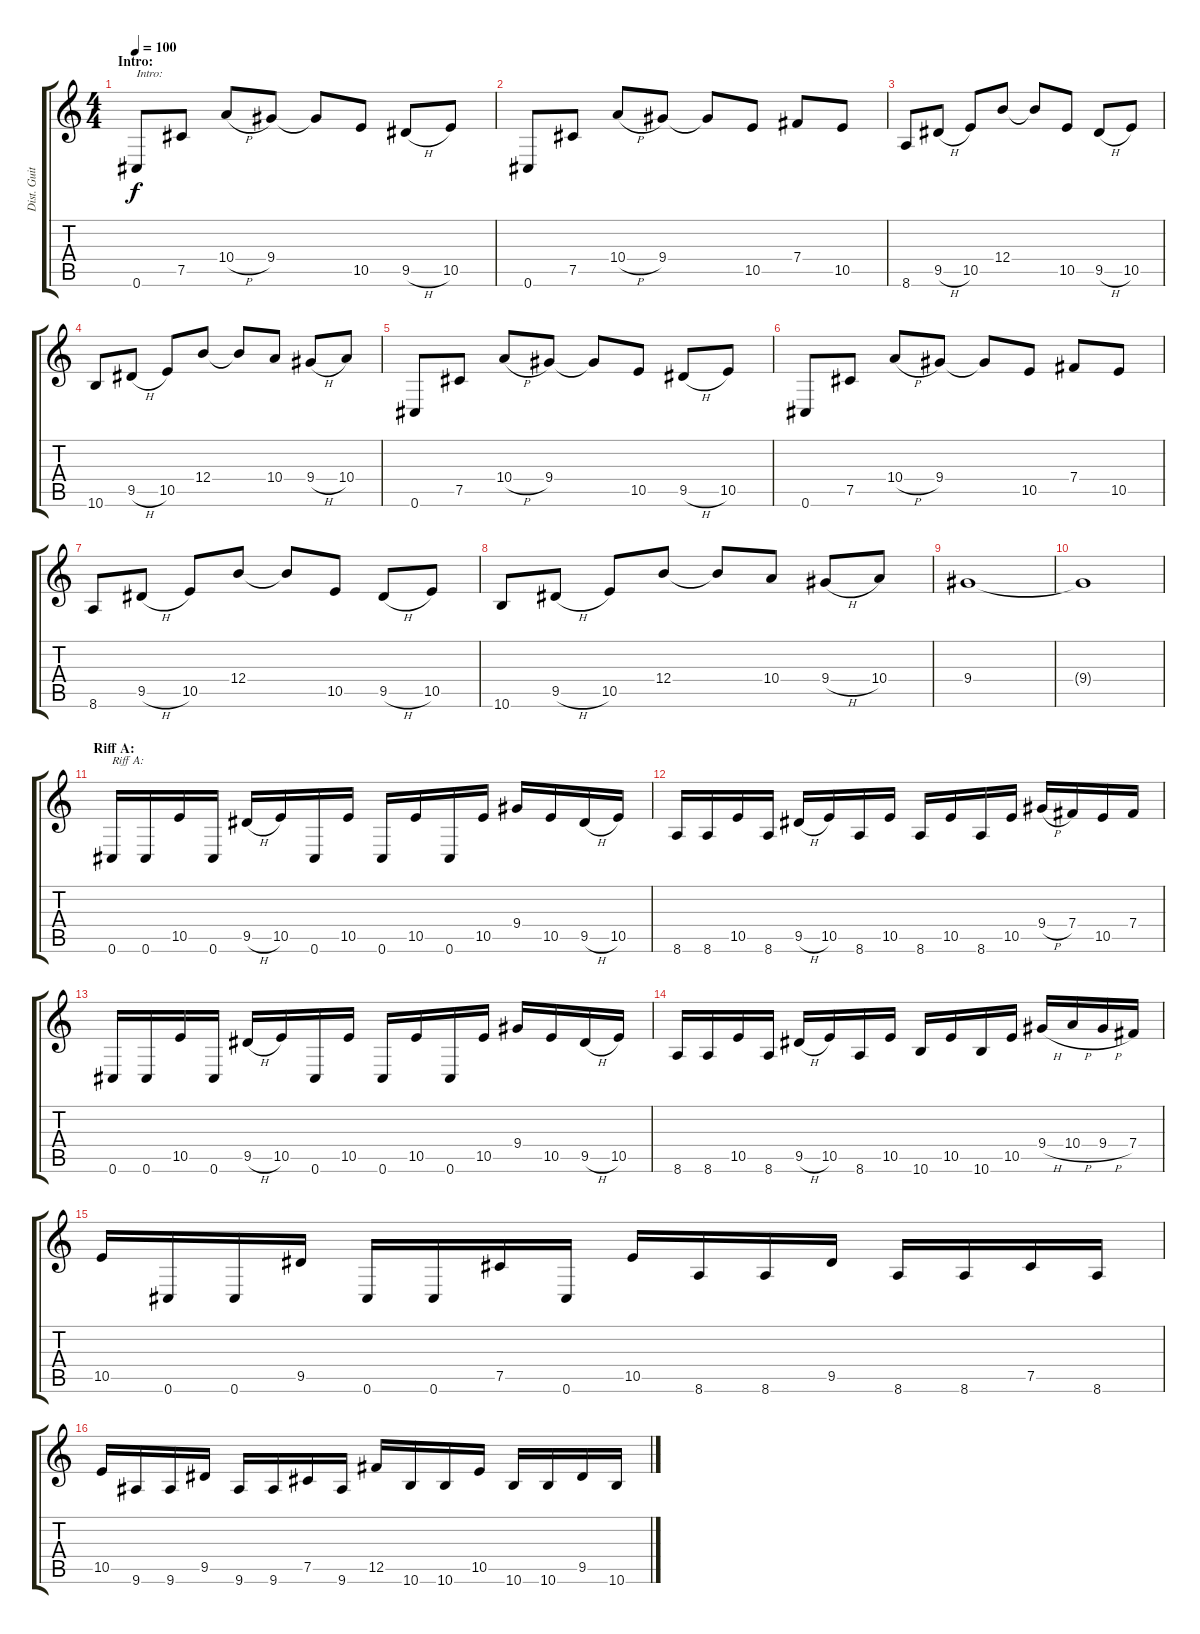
\track ("Dist. Guitar 1" "Dist. Guit") {instrument distortionguitar}
\staff {score tabs}
\tuning (Db4 Ab3 E3 B2 Gb2 Db2) {hide}
\ts (4 4)
\section ("" "Intro:")
\tempo 100
\clef g2
\ks c
0.6.8{txt "Intro:" dy f instrument distortionguitar} 7.5.8 10.4{h}.8 9.4.8 9.4{t}.8 10.5.8 9.5{h}.8 10.5.8 |
0.6.8 7.5.8 10.4{h}.8 9.4.8 9.4{t}.8 10.5.8 7.4.8 10.5.8 |
8.6.8 9.5{h}.8 10.5.8 12.4.8 12.4{t}.8 10.5.8 9.5{h}.8 10.5.8 |
10.6.8 9.5{h}.8 10.5.8 12.4.8 12.4{t}.8 10.4.8 9.4{h}.8 10.4.8 |
0.6.8 7.5.8 10.4{h}.8 9.4.8 9.4{t}.8 10.5.8 9.5{h}.8 10.5.8 |
0.6.8 7.5.8 10.4{h}.8 9.4.8 9.4{t}.8 10.5.8 7.4.8 10.5.8 |
8.6.8 9.5{h}.8 10.5.8 12.4.8 12.4{t}.8 10.5.8 9.5{h}.8 10.5.8 |
10.6.8 9.5{h}.8 10.5.8 12.4.8 12.4{t}.8 10.4.8 9.4{h}.8 10.4.8 |
9.4.1 |
9.4{t}.1 |
\section ("" "Riff A:")
0.6.16{txt "Riff A:"} 0.6.16 10.5.16 0.6.16 9.5{h}.16 10.5.16 0.6.16 10.5.16 0.6.16 10.5.16 0.6.16 10.5.16 9.4.16 10.5.16 9.5{h}.16 10.5.16 |
8.6.16 8.6.16 10.5.16 8.6.16 9.5{h}.16 10.5.16 8.6.16 10.5.16 8.6.16 10.5.16 8.6.16 10.5.16 9.4{h}.16 7.4.16 10.5.16 7.4.16 |
0.6.16 0.6.16 10.5.16 0.6.16 9.5{h}.16 10.5.16 0.6.16 10.5.16 0.6.16 10.5.16 0.6.16 10.5.16 9.4.16 10.5.16 9.5{h}.16 10.5.16 |
8.6.16 8.6.16 10.5.16 8.6.16 9.5{h}.16 10.5.16 8.6.16 10.5.16 10.6.16 10.5.16 10.6.16 10.5.16 9.4{h}.16 10.4{h}.16 9.4{h}.16 7.4.16 |
10.5.16 0.6.16 0.6.16 9.5.16 0.6.16 0.6.16 7.5.16 0.6.16 10.5.16 8.6.16 8.6.16 9.5.16 8.6.16 8.6.16 7.5.16 8.6.16 |
10.5.16 9.6.16 9.6.16 9.5.16 9.6.16 9.6.16 7.5.16 9.6.16 12.5.16 10.6.16 10.6.16 10.5.16 10.6.16 10.6.16 9.5.16 10.6.16
